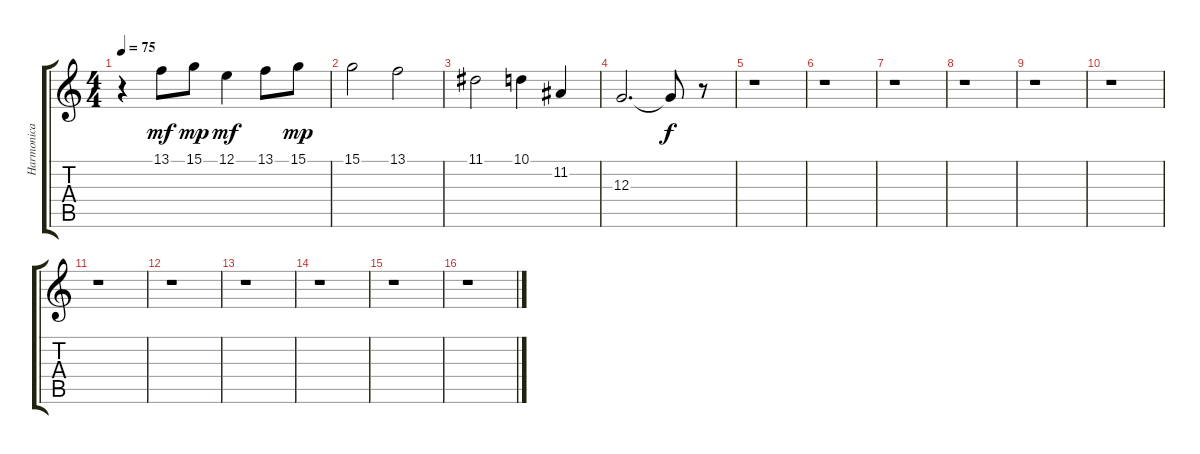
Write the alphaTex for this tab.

\track ("Harmonica" "Harmonica") {instrument harmonica}
\staff {score tabs}
\tuning (E4 B3 G3 D3 A2 E2) {hide}
\ts (4 4)
\tempo 75
\clef g2
\ks c
r.4{dy mp} 13.1.8{dy mf} 15.1.8{dy mp} 12.1.4{dy mf} 13.1.8 15.1.8{dy mp} |
15.1.2 13.1.2 |
11.1.2 10.1.4 11.2.4 |
12.3.2{d} 12.3{t}.8{dy f} r.8 |
r.1 |
r.1 |
r.1 |
r.1 |
r.1 |
r.1 |
r.1 |
r.1 |
r.1 |
r.1 |
r.1 |
r.1
